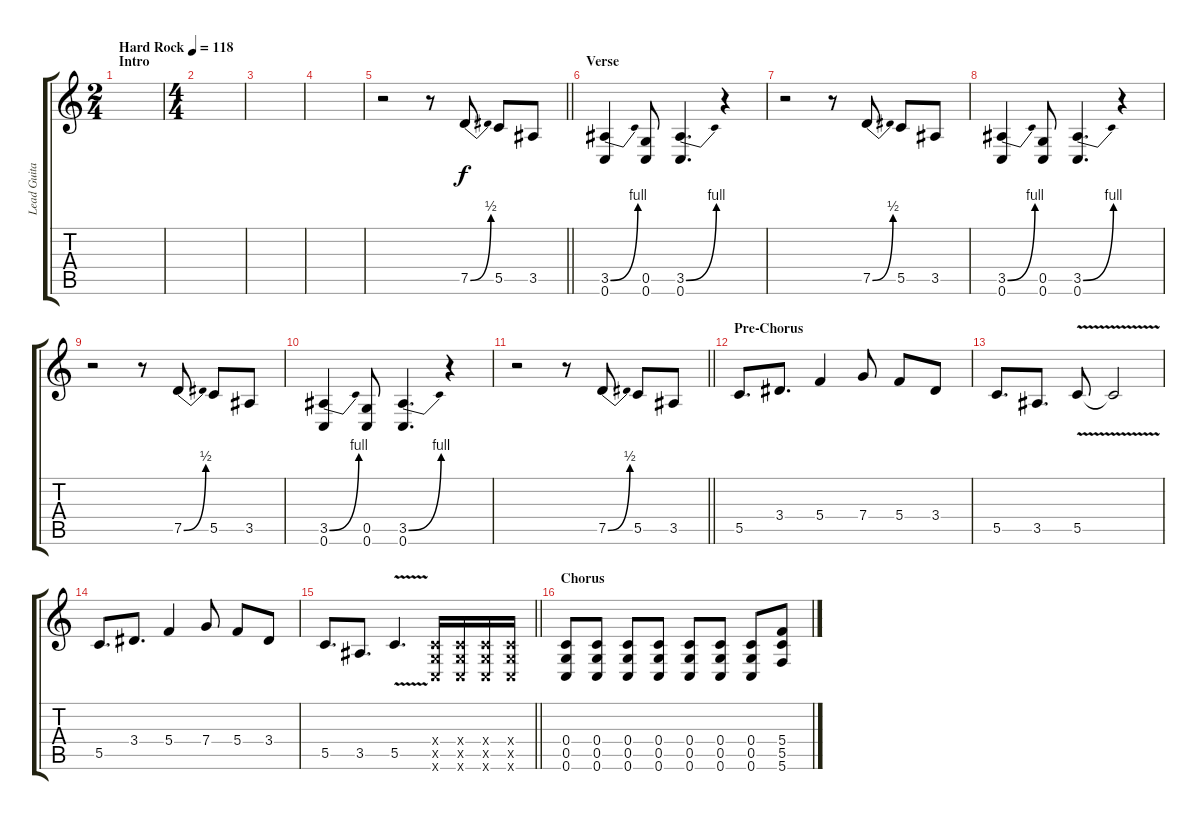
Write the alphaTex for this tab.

\track ("Lead Guitar (Ben Wells)" "Lead Guita") {instrument overdrivenguitar}
\staff {score tabs}
\tuning (D4 A3 F3 C3 G2 C2) {hide}
\ts (2 4)
\section ("" "Intro")
\tempo (118 "Hard Rock")
\clef g2
\ks c
|
\ts (4 4)
|
|
|
\barLineRight lightlight
r.2 r.8 7.5{be (bend 0 0 60 2)}.8 5.5.8 3.5.8 |
\section ("" "Verse")
(3.5{be (bend 0 0 60 4)} 0.6).4 (0.5 0.6).8 (3.5{be (bend 0 0 60 4)} 0.6).4{d} r.4 |
r.2 r.8 7.5{be (bend 0 0 60 2)}.8 5.5.8 3.5.8 |
(3.5{be (bend 0 0 60 4)} 0.6).4 (0.5 0.6).8 (3.5{be (bend 0 0 60 4)} 0.6).4{d} r.4 |
r.2 r.8 7.5{be (bend 0 0 60 2)}.8 5.5.8 3.5.8 |
(3.5{be (bend 0 0 60 4)} 0.6).4 (0.5 0.6).8 (3.5{be (bend 0 0 60 4)} 0.6).4{d} r.4 |
\barLineRight lightlight
r.2 r.8 7.5{be (bend 0 0 60 2)}.8 5.5.8 3.5.8 |
\section ("" "Pre-Chorus")
5.5.8{d} 3.4.8{d} 5.4.4 7.4.8 5.4.8 3.4.8 |
5.5.8{d} 3.5.8{d} 5.5{v}.8 5.5{t}.2 |
5.5.8{d} 3.4.8{d} 5.4.4 7.4.8 5.4.8 3.4.8 |
\barLineRight lightlight
5.5.8{d} 3.5.8{d} 5.5{v}.4{d} (0.4{x} 0.5{x} 0.6{x}).16 (0.4{x} 0.5{x} 0.6{x}).16 (0.4{x} 0.5{x} 0.6{x}).16 (0.4{x} 0.5{x} 0.6{x}).16 |
\section ("" "Chorus")
(0.4 0.5 0.6).8 (0.4 0.5 0.6).8 (0.4 0.5 0.6).8 (0.4 0.5 0.6).8 (0.4 0.5 0.6).8 (0.4 0.5 0.6).8 (0.4 0.5 0.6).8 (5.4 5.5 5.6).8
